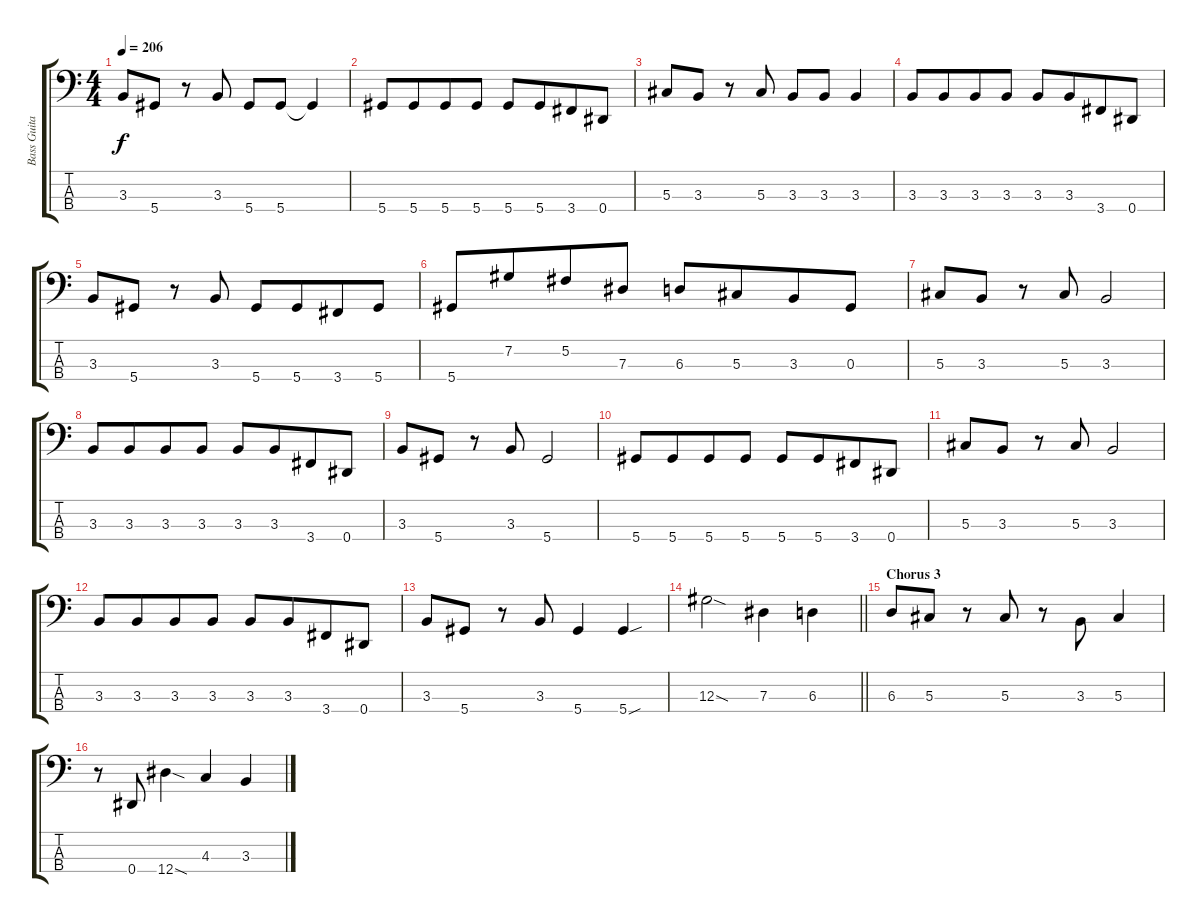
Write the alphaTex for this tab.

\track ("Bass Guitar" "Bass Guita") {instrument electricbassfinger}
\staff {score tabs}
\tuning (Gb2 Db2 Ab1 Eb1) {hide}
\ts (4 4)
\tempo 206
\clef f4
\ks c
3.3.8{dy f} 5.4.8 r.8 3.3.8 5.4.8 5.4.8 5.4{t}.4 |
5.4.8 5.4.8{beam merge} 5.4.8 5.4.8 5.4.8 5.4.8{beam merge} 3.4.8 0.4.8 |
5.3.8{beam Up} 3.3.8{beam Up} r.8 5.3.8{beam Up} 3.3.8 3.3.8 3.3.4 |
3.3.8 3.3.8{beam merge} 3.3.8 3.3.8 3.3.8 3.3.8{beam merge} 3.4.8 0.4.8 |
3.3.8 5.4.8 r.8 3.3.8 5.4.8 5.4.8{beam merge} 3.4.8 5.4.8 |
5.4.8{beam Up} 7.2.8{beam Up beam merge} 5.2.8{beam Up} 7.3.8{beam Up} 6.3.8 5.3.8{beam merge} 3.3.8 0.3.8 |
5.3.8{beam Up} 3.3.8{beam Up} r.8 5.3.8{beam Up} 3.3.2 |
3.3.8 3.3.8{beam merge} 3.3.8 3.3.8 3.3.8 3.3.8{beam merge} 3.4.8 0.4.8 |
3.3.8 5.4.8 r.8 3.3.8 5.4.2 |
5.4.8 5.4.8{beam merge} 5.4.8 5.4.8 5.4.8 5.4.8{beam merge} 3.4.8 0.4.8 |
5.3.8{beam Up} 3.3.8{beam Up} r.8 5.3.8{beam Up} 3.3.2 |
3.3.8 3.3.8{beam merge} 3.3.8 3.3.8 3.3.8 3.3.8{beam merge} 3.4.8 0.4.8 |
3.3.8 5.4.8 r.8 3.3.8 5.4.4 5.4{sou}.4 |
\barLineRight lightlight
12.3{sod}.2 7.3.4 6.3.4 |
\section ("" "Chorus 3")
6.3.8{beam Up} 5.3.8{beam Up} r.8 5.3.8{beam Up} r.8 3.3.8{beam Down} 5.3.4 |
r.8 0.4.8 12.4{sod}.4 4.3.4 3.3.4
